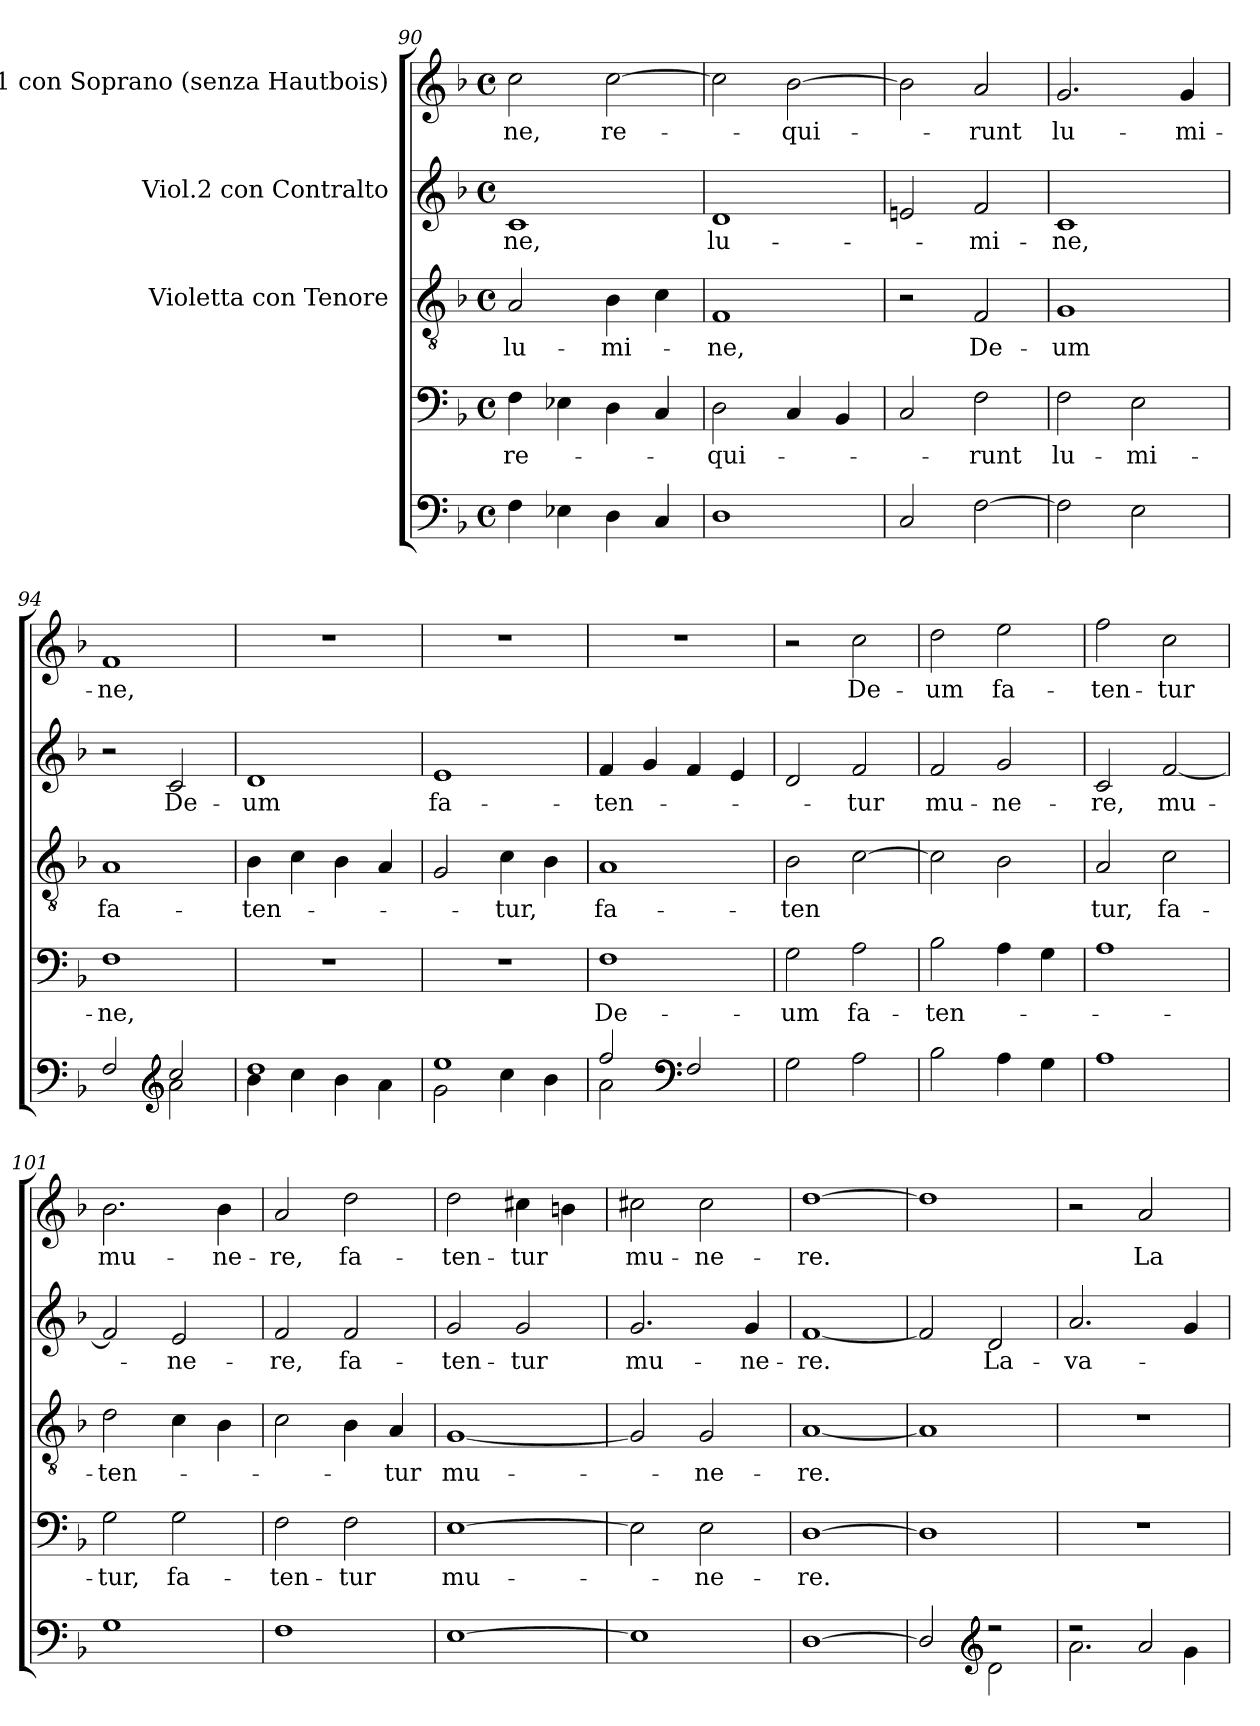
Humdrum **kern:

**kern	**kern	**text	**kern	**text	**kern	**text	**kern	**text
*part5	*part4	*part4	*part3	*part3	*part2	*part2	*part1	*part1
*staff5	*staff4	*staff4	*staff3	*staff3	*staff2	*staff2	*staff1	*staff1
*	*	*	*I"Violetta con Tenore	*	*I"Viol.2 con Contralto	*	*I"Viol.1 con Soprano (senza Hautbois)	*
*clefF4	*clefF4	*	*clefGv2	*	*clefG2	*	*clefG2	*
*k[b-]	*k[b-]	*	*k[b-]	*	*k[b-]	*	*k[b-]	*
*F:	*F:	*	*F:	*	*F:	*	*F:	*
*M4/4	*M4/4	*	*M4/4	*	*M4/4	*	*M4/4	*
*met(c)	*met(c)	*	*met(c)	*	*met(c)	*	*met(c)	*
=90	=90	=90	=90	=90	=90	=90	=90	=90
!	!	!LO:LY:b	!	!LO:LY:b	!	!LO:LY:b	!	!LO:LY:b
4F\	4F\	re-	2A/	lu-	1c	-ne,	2cc\	-ne,
4E-X\	4E-X\	.	.	.	.	.	.	.
!	!	!	!	!LO:LY:b	!	!	!	!LO:LY:b
4D\	4D\	.	4B-\	-mi-	.	.	[2cc\	re-
4C/	4C/	.	4c\	.	.	.	.	.
=91	=91	=91	=91	=91	=91	=91	=91	=91
!	!	!LO:LY:b	!	!LO:LY:b	!	!LO:LY:b	!	!
1D	2D\	-qui-	1F	-ne,	1d	lu-	2cc\]	.
!	!	!	!	!	!	!	!	!LO:LY:b
.	4C/	.	.	.	.	.	[2b-\	-qui-
.	4BB-/	.	.	.	.	.	.	.
=92	=92	=92	=92	=92	=92	=92	=92	=92
2C/	2C/	.	2r	.	2eni/	.	2b-\]	.
!	!	!LO:LY:b	!	!LO:LY:b	!	!LO:LY:b	!	!LO:LY:b
[2F\	2F\	-runt	2F/	De-	2f/	-mi-	2a/	-runt
=93	=93	=93	=93	=93	=93	=93	=93	=93
!	!	!LO:LY:b	!	!LO:LY:b	!	!LO:LY:b	!	!LO:LY:b
2F\]	2F\	lu-	1G	-um	1c	-ne,	2.g/	lu-
!	!	!LO:LY:b	!	!	!	!	!	!
2E\	2E\	-mi-	.	.	.	.	.	.
!	!	!	!	!	!	!	!	!LO:LY:b
.	.	.	.	.	.	.	4g/	-mi-
=94	=94	=94	=94	=94	=94	=94	=94	=94
*^	*	*	*	*	*	*	*	*
!	!	!	!LO:LY:b	!	!LO:LY:b	!	!	!	!LO:LY:b
2F/	2ryy	1F	-ne,	1A	fa-	2r	.	1f	-ne,
*clefG2	*	*	*	*	*	*	*	*	*
!	!	!	!	!	!	!	!LO:LY:b	!	!
2cc/	2a\	.	.	.	.	2c/	De-	.	.
!!LO:LB:g=z
=95	=95	=95	=95	=95	=95	=95	=95	=95	=95
!	!	!	!	!	!LO:LY:b	!	!LO:LY:b	!	!
1dd	4b-\	1r	.	4B-\	-ten-	1d	-um	1r	.
.	4cc\	.	.	4c\	.	.	.	.	.
.	4b-\	.	.	4B-\	.	.	.	.	.
.	4a\	.	.	4A/	.	.	.	.	.
=96	=96	=96	=96	=96	=96	=96	=96	=96	=96
!	!	!	!	!	!	!	!LO:LY:b	!	!
1ee	2g\	1r	.	2G/	.	1e	fa-	1r	.
!	!	!	!	!	!LO:LY:b	!	!	!	!
.	4cc\	.	.	4c\	-tur,	.	.	.	.
.	4b-\	.	.	4B-\	.	.	.	.	.
=97	=97	=97	=97	=97	=97	=97	=97	=97	=97
!	!	!	!LO:LY:b	!	!LO:LY:b	!	!LO:LY:b	!	!
2ff/	2a\	1F	De-	1A	fa-	4f/	-ten-	1r	.
.	.	.	.	.	.	4g/	.	.	.
*clefF4	*	*	*	*	*	*	*	*	*
2F/	2ryy	.	.	.	.	4f/	.	.	.
.	.	.	.	.	.	4e/	.	.	.
*v	*v	*	*	*	*	*	*	*	*
=98	=98	=98	=98	=98	=98	=98	=98	=98
!	!	!LO:LY:b	!	!LO:LY:b	!	!	!	!
2G\	2G\	-um	2B-\	-ten	2d/	.	2r	.
!	!	!LO:LY:b	!	!	!	!LO:LY:b	!	!LO:LY:b
2A\	2A\	fa-	[2c\	.	2f/	-tur	2cc\	De-
=99	=99	=99	=99	=99	=99	=99	=99	=99
!	!	!LO:LY:b	!	!	!	!LO:LY:b	!	!LO:LY:b
2B-\	2B-\	-ten-	2c\]	.	2f/	mu-	2dd\	-um
!	!	!	!	!	!	!LO:LY:b	!	!LO:LY:b
4A\	4A\	.	2B-\	.	2g/	-ne-	2ee\	fa-
4G\	4G\	.	.	.	.	.	.	.
=100	=100	=100	=100	=100	=100	=100	=100	=100
!	!	!	!	!LO:LY:b	!	!LO:LY:b	!	!LO:LY:b
1A	1A	.	2A/	tur,	2c/	-re,	2ff\	-ten-
!	!	!	!	!LO:LY:b	!	!LO:LY:b	!	!LO:LY:b
.	.	.	2c\	fa-	[2f/	mu-	2cc\	-tur
=101	=101	=101	=101	=101	=101	=101	=101	=101
!	!	!LO:LY:b	!	!LO:LY:b	!	!	!	!LO:LY:b
1G	2G\	-tur,	2d\	-ten-	2f/]	.	2.b-\	mu-
!	!	!LO:LY:b	!	!	!	!LO:LY:b	!	!
.	2G\	fa-	4c\	.	2e/	-ne-	.	.
!	!	!	!	!	!	!	!	!LO:LY:b
.	.	.	4B-\	.	.	.	4b-\	-ne-
=102	=102	=102	=102	=102	=102	=102	=102	=102
!	!	!LO:LY:b	!	!	!	!LO:LY:b	!	!LO:LY:b
1F	2F\	-ten-	2c\	.	2f/	-re,	2a/	-re,
!	!	!LO:LY:b	!	!	!	!LO:LY:b	!	!LO:LY:b
.	2F\	-tur	4B-\	.	2f/	fa-	2dd\	fa-
!	!	!	!	!LO:LY:b	!	!	!	!
.	.	.	4A/	-tur	.	.	.	.
!!LO:LB:g=z
=103	=103	=103	=103	=103	=103	=103	=103	=103
!	!	!LO:LY:b	!	!LO:LY:b	!	!LO:LY:b	!	!LO:LY:b
[1E	[1E	mu-	[1G	mu-	2g/	-ten-	2dd\	-ten-
!	!	!	!	!	!	!LO:LY:b	!	!LO:LY:b
.	.	.	.	.	2g/	-tur	4cc#X\	-tur
.	.	.	.	.	.	.	4bn\	.
=104	=104	=104	=104	=104	=104	=104	=104	=104
!	!	!	!	!	!	!LO:LY:b	!	!LO:LY:b
1E]	2E\]	.	2G/]	.	2.g/	mu-	2cc#X\	mu-
!	!	!LO:LY:b	!	!LO:LY:b	!	!	!	!LO:LY:b
.	2E\	-ne-	2G/	-ne-	.	.	2cc#\	-ne-
!	!	!	!	!	!	!LO:LY:b	!	!
.	.	.	.	.	4g/	-ne-	.	.
=105	=105	=105	=105	=105	=105	=105	=105	=105
!	!	!LO:LY:b	!	!LO:LY:b	!	!LO:LY:b	!	!LO:LY:b
[1D	[1D	-re.	[1A	-re.	[1f	-re.	[1dd	-re.
=106	=106	=106	=106	=106	=106	=106	=106	=106
*^	*	*	*	*	*	*	*	*
2D/]	2ryy	1D]	.	1A]	.	2f/]	.	1dd]	.
*clefG2	*	*	*	*	*	*	*	*	*
!	!	!	!	!	!	!	!LO:LY:b	!	!
2rdd	2d\	.	.	.	.	2d/	La-	.	.
=107	=107	=107	=107	=107	=107	=107	=107	=107	=107
!	!	!	!	!	!	!	!LO:LY:b	!	!
2rdd	2.a\	1r	.	1r	.	2.a/	-va-	2r	.
!	!	!	!	!	!	!	!	!	!LO:LY:b
2a/	.	.	.	.	.	.	.	2a/	La-
.	4g\	.	.	.	.	4g/	.	.	.
*v	*v	*	*	*	*	*	*	*	*
=	=	=	=	=	=	=	=	=
*-	*-	*-	*-	*-	*-	*-	*-	*-
